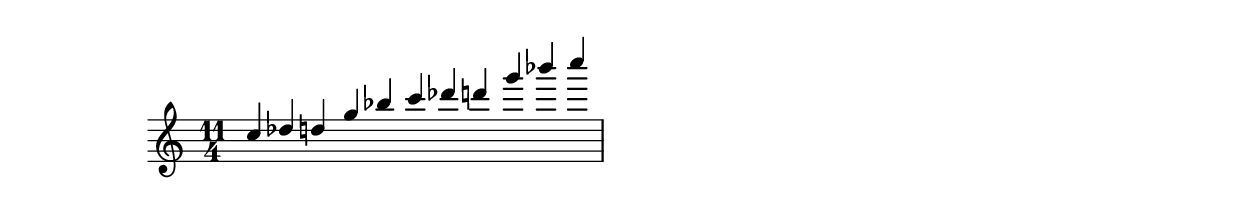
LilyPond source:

\version "2.18.2" \score { \new Staff << \new Voice { \set midiInstrument = #"piano" \voiceOne
 \key c \major \time 11/4
\override Voice.TextScript.font-size = #-4
 { c'' des'' d'' g'' bes'' c''' des''' d''' g''' bes''' c''''  } 
 } >> \layout { } \midi { \context { \Staff \remove "Staff_performer" }
\context { \Voice \consists "Staff_performer" } \tempo 2 = 60 } }
\paper{oddHeaderMarkup = ##f oddFooterMarkup = ##f}
